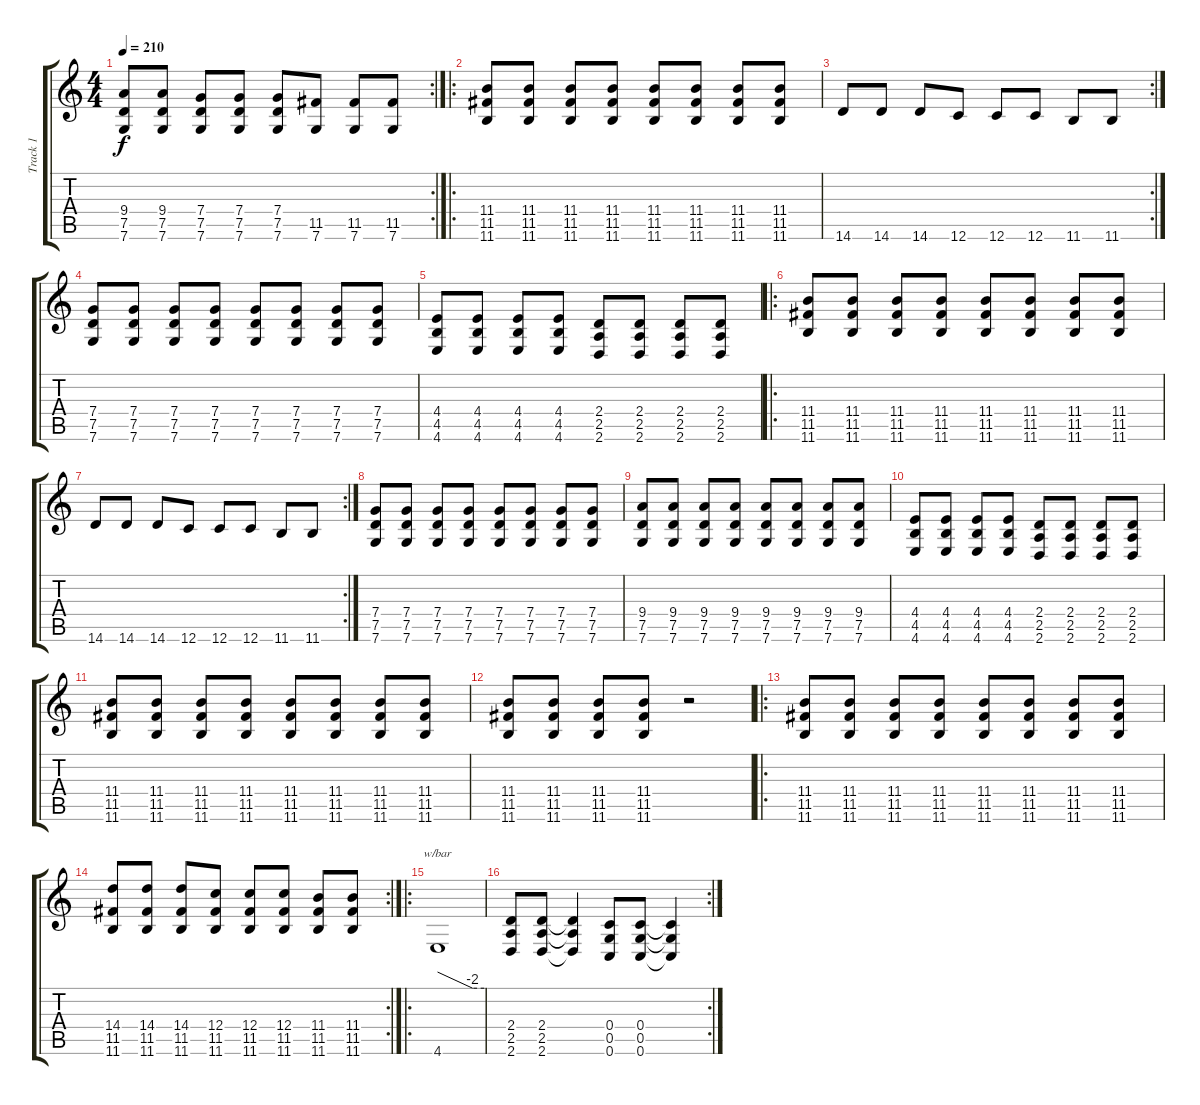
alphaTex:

\track ("Track 1" "Track 1") {instrument overdrivenguitar}
\staff {score tabs}
\tuning (D4 A3 F3 C3 G2 C2) {hide}
\rc 2
\ts (4 4)
\tempo 210
\clef g2
\ks c
(9.4 7.5 7.6).8{dy f} (9.4 7.5 7.6).8 (7.4 7.5 7.6).8 (7.4 7.5 7.6).8 (7.4 7.5 7.6).8 (11.5 7.6).8 (11.5 7.6).8 (11.5 7.6).8 |
\ro
(11.4 11.5 11.6).8 (11.4 11.5 11.6).8 (11.4 11.5 11.6).8 (11.4 11.5 11.6).8 (11.4 11.5 11.6).8 (11.4 11.5 11.6).8 (11.4 11.5 11.6).8 (11.4 11.5 11.6).8 |
\rc 2
14.6.8 14.6.8 14.6.8 12.6.8 12.6.8 12.6.8 11.6.8 11.6.8 |
(7.4 7.5 7.6).8 (7.4 7.5 7.6).8 (7.4 7.5 7.6).8 (7.4 7.5 7.6).8 (7.4 7.5 7.6).8 (7.4 7.5 7.6).8 (7.4 7.5 7.6).8 (7.4 7.5 7.6).8 |
(4.4 4.5 4.6).8 (4.4 4.5 4.6).8 (4.4 4.5 4.6).8 (4.4 4.5 4.6).8 (2.4 2.5 2.6).8 (2.4 2.5 2.6).8 (2.4 2.5 2.6).8 (2.4 2.5 2.6).8 |
\ro
(11.4 11.5 11.6).8 (11.4 11.5 11.6).8 (11.4 11.5 11.6).8 (11.4 11.5 11.6).8 (11.4 11.5 11.6).8 (11.4 11.5 11.6).8 (11.4 11.5 11.6).8 (11.4 11.5 11.6).8 |
\rc 2
14.6.8 14.6.8 14.6.8 12.6.8 12.6.8 12.6.8 11.6.8 11.6.8 |
(7.4 7.5 7.6).8 (7.4 7.5 7.6).8 (7.4 7.5 7.6).8 (7.4 7.5 7.6).8 (7.4 7.5 7.6).8 (7.4 7.5 7.6).8 (7.4 7.5 7.6).8 (7.4 7.5 7.6).8 |
(9.4 7.5 7.6).8 (9.4 7.5 7.6).8 (9.4 7.5 7.6).8 (9.4 7.5 7.6).8 (9.4 7.5 7.6).8 (9.4 7.5 7.6).8 (9.4 7.5 7.6).8 (9.4 7.5 7.6).8 |
(4.4 4.5 4.6).8 (4.4 4.5 4.6).8 (4.4 4.5 4.6).8 (4.4 4.5 4.6).8 (2.4 2.5 2.6).8 (2.4 2.5 2.6).8 (2.4 2.5 2.6).8 (2.4 2.5 2.6).8 |
(11.4 11.5 11.6).8{volume 9 instrument electricguitarclean} (11.4 11.5 11.6).8 (11.4 11.5 11.6).8 (11.4 11.5 11.6).8 (11.4 11.5 11.6).8 (11.4 11.5 11.6).8 (11.4 11.5 11.6).8 (11.4 11.5 11.6).8 |
(11.4 11.5 11.6).8 (11.4 11.5 11.6).8 (11.4 11.5 11.6).8 (11.4 11.5 11.6).8 r.2 |
\ro
(11.4 11.5 11.6).8{volume 13 instrument overdrivenguitar} (11.4 11.5 11.6).8 (11.4 11.5 11.6).8 (11.4 11.5 11.6).8 (11.4 11.5 11.6).8 (11.4 11.5 11.6).8 (11.4 11.5 11.6).8 (11.4 11.5 11.6).8 |
\rc 2
(14.4 11.5 11.6).8 (14.4 11.5 11.6).8 (14.4 11.5 11.6).8 (12.4 11.5 11.6).8 (12.4 11.5 11.6).8 (12.4 11.5 11.6).8 (11.4 11.5 11.6).8 (11.4 11.5 11.6).8 |
\ro
4.6.1{tbe (custom default 0 0 45 -8 60 -8)} |
\rc 2
(2.4 2.5 2.6).8 (2.4 2.5 2.6).8 (2.4{t} 2.5{t} 2.6{t}).4 (0.4 0.5 0.6).8 (0.4 0.5 0.6).8 (0.4{t} 0.5{t} 0.6{t}).4
